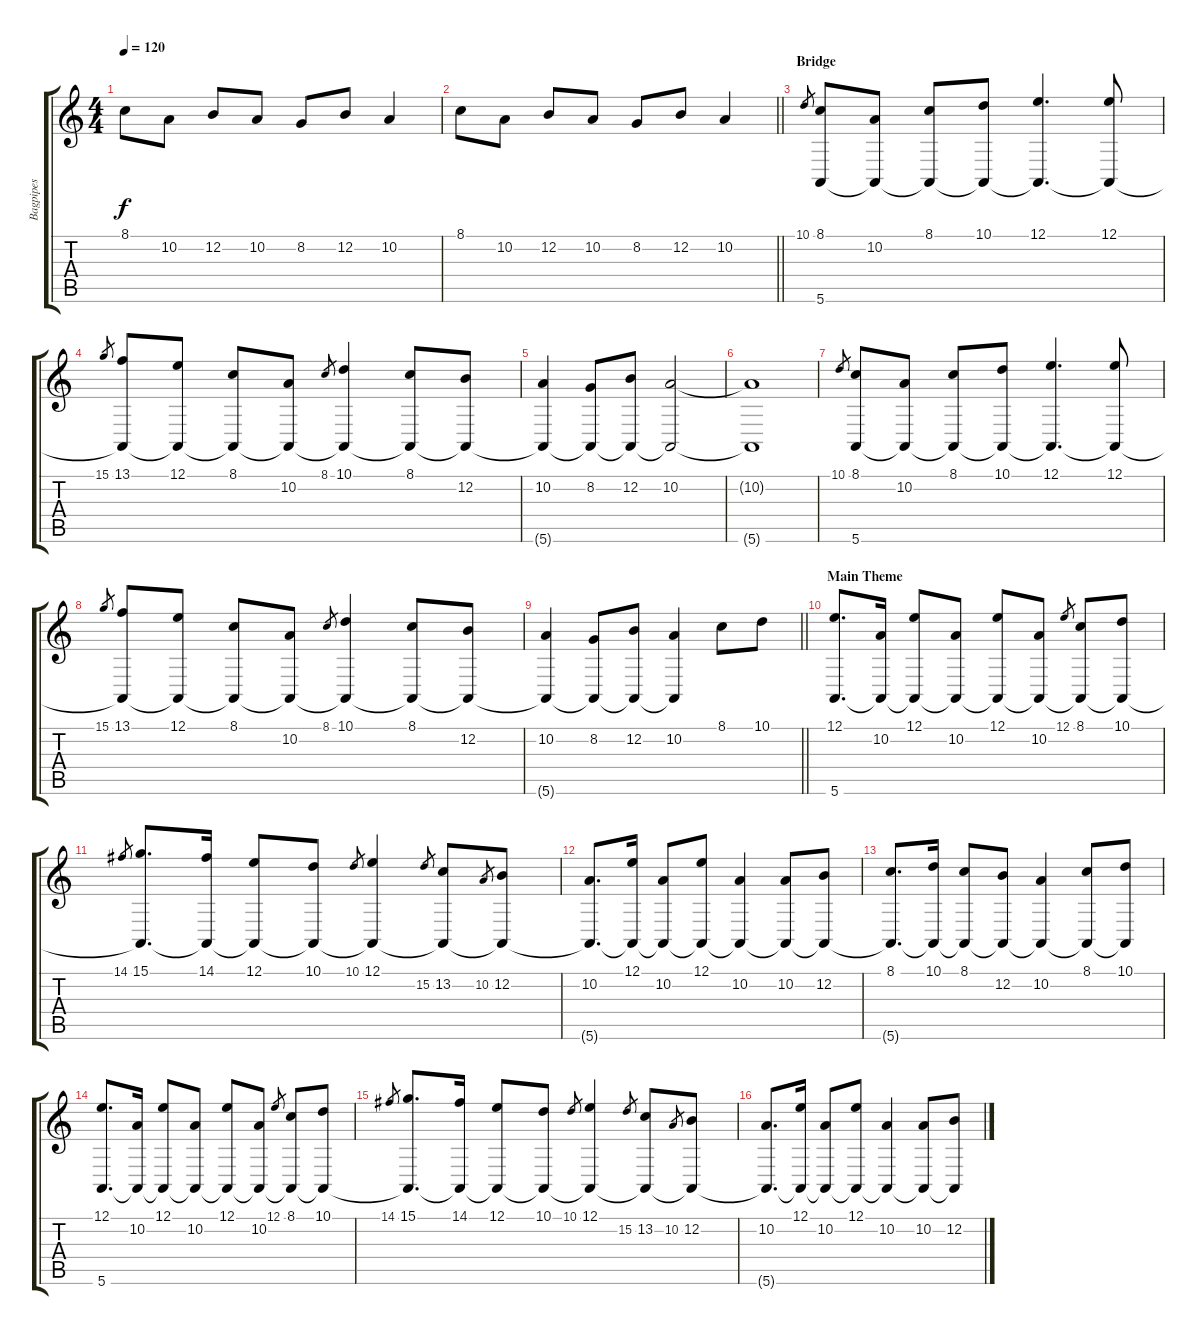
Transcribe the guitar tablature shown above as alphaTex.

\track ("Bagpipes" "Bagpipes") {instrument bagpipe}
\staff {score tabs}
\tuning (E4 B3 G3 D3 A2 E2) {hide}
\ts (4 4)
\tempo 120
\clef g2
\ks c
8.1.8{dy f} 10.2.8 12.2.8 10.2.8 8.2.8 12.2.8 10.2.4 |
\barLineRight lightlight
8.1.8 10.2.8 12.2.8 10.2.8 8.2.8 12.2.8 10.2.4 |
\section ("" "Bridge")
10.1.8{gr} (8.1 5.6).8 (10.2 5.6{t}).8 (8.1 5.6{t}).8 (10.1 5.6{t}).8 (12.1 5.6{t}).4{d} (12.1 5.6{t}).8 |
15.1.8{gr} (13.1 5.6{t}).8 (12.1 5.6{t}).8 (8.1 5.6{t}).8 (10.2 5.6{t}).8 8.1.8{gr} (10.1 5.6{t}).4 (8.1 5.6{t}).8 (12.2 5.6{t}).8 |
(10.2 5.6{t}).4 (8.2 5.6{t}).8 (12.2 5.6{t}).8 (10.2 5.6{t}).2 |
(10.2{t} 5.6{t}).1 |
10.1.8{gr} (8.1 5.6).8 (10.2 5.6{t}).8 (8.1 5.6{t}).8 (10.1 5.6{t}).8 (12.1 5.6{t}).4{d} (12.1 5.6{t}).8 |
15.1.8{gr} (13.1 5.6{t}).8 (12.1 5.6{t}).8 (8.1 5.6{t}).8 (10.2 5.6{t}).8 8.1.8{gr} (10.1 5.6{t}).4 (8.1 5.6{t}).8 (12.2 5.6{t}).8 |
\barLineRight lightlight
(10.2 5.6{t}).4 (8.2 5.6{t}).8 (12.2 5.6{t}).8 (10.2 5.6{t}).4 8.1.8 10.1.8 |
\section ("" "Main Theme")
(12.1 5.6).8{d} (10.2 5.6{t}).16 (12.1 5.6{t}).8 (10.2 5.6{t}).8 (12.1 5.6{t}).8 (10.2 5.6{t}).8 12.1.8{gr} (8.1 5.6{t}).8 (10.1 5.6{t}).8 |
14.1.8{gr} (15.1 5.6{t}).8{d} (14.1 5.6{t}).16 (12.1 5.6{t}).8 (10.1 5.6{t}).8 10.1.8{gr} (12.1 5.6{t}).4 15.2.8{gr} (13.2 5.6{t}).8 10.2.8{gr} (12.2 5.6{t}).8 |
(10.2 5.6{t}).8{d} (12.1 5.6{t}).16 (10.2 5.6{t}).8 (12.1 5.6{t}).8 (10.2 5.6{t}).4 (10.2 5.6{t}).8 (12.2 5.6{t}).8 |
(8.1 5.6{t}).8{d} (10.1 5.6{t}).16 (8.1 5.6{t}).8 (12.2 5.6{t}).8 (10.2 5.6{t}).4 (8.1 5.6{t}).8 (10.1 5.6{t}).8 |
(12.1 5.6).8{d} (10.2 5.6{t}).16 (12.1 5.6{t}).8 (10.2 5.6{t}).8 (12.1 5.6{t}).8 (10.2 5.6{t}).8 12.1.8{gr} (8.1 5.6{t}).8 (10.1 5.6{t}).8 |
14.1.8{gr} (15.1 5.6{t}).8{d} (14.1 5.6{t}).16 (12.1 5.6{t}).8 (10.1 5.6{t}).8 10.1.8{gr} (12.1 5.6{t}).4 15.2.8{gr} (13.2 5.6{t}).8 10.2.8{gr} (12.2 5.6{t}).8 |
(10.2 5.6{t}).8{d} (12.1 5.6{t}).16 (10.2 5.6{t}).8 (12.1 5.6{t}).8 (10.2 5.6{t}).4 (10.2 5.6{t}).8 (12.2 5.6{t}).8
